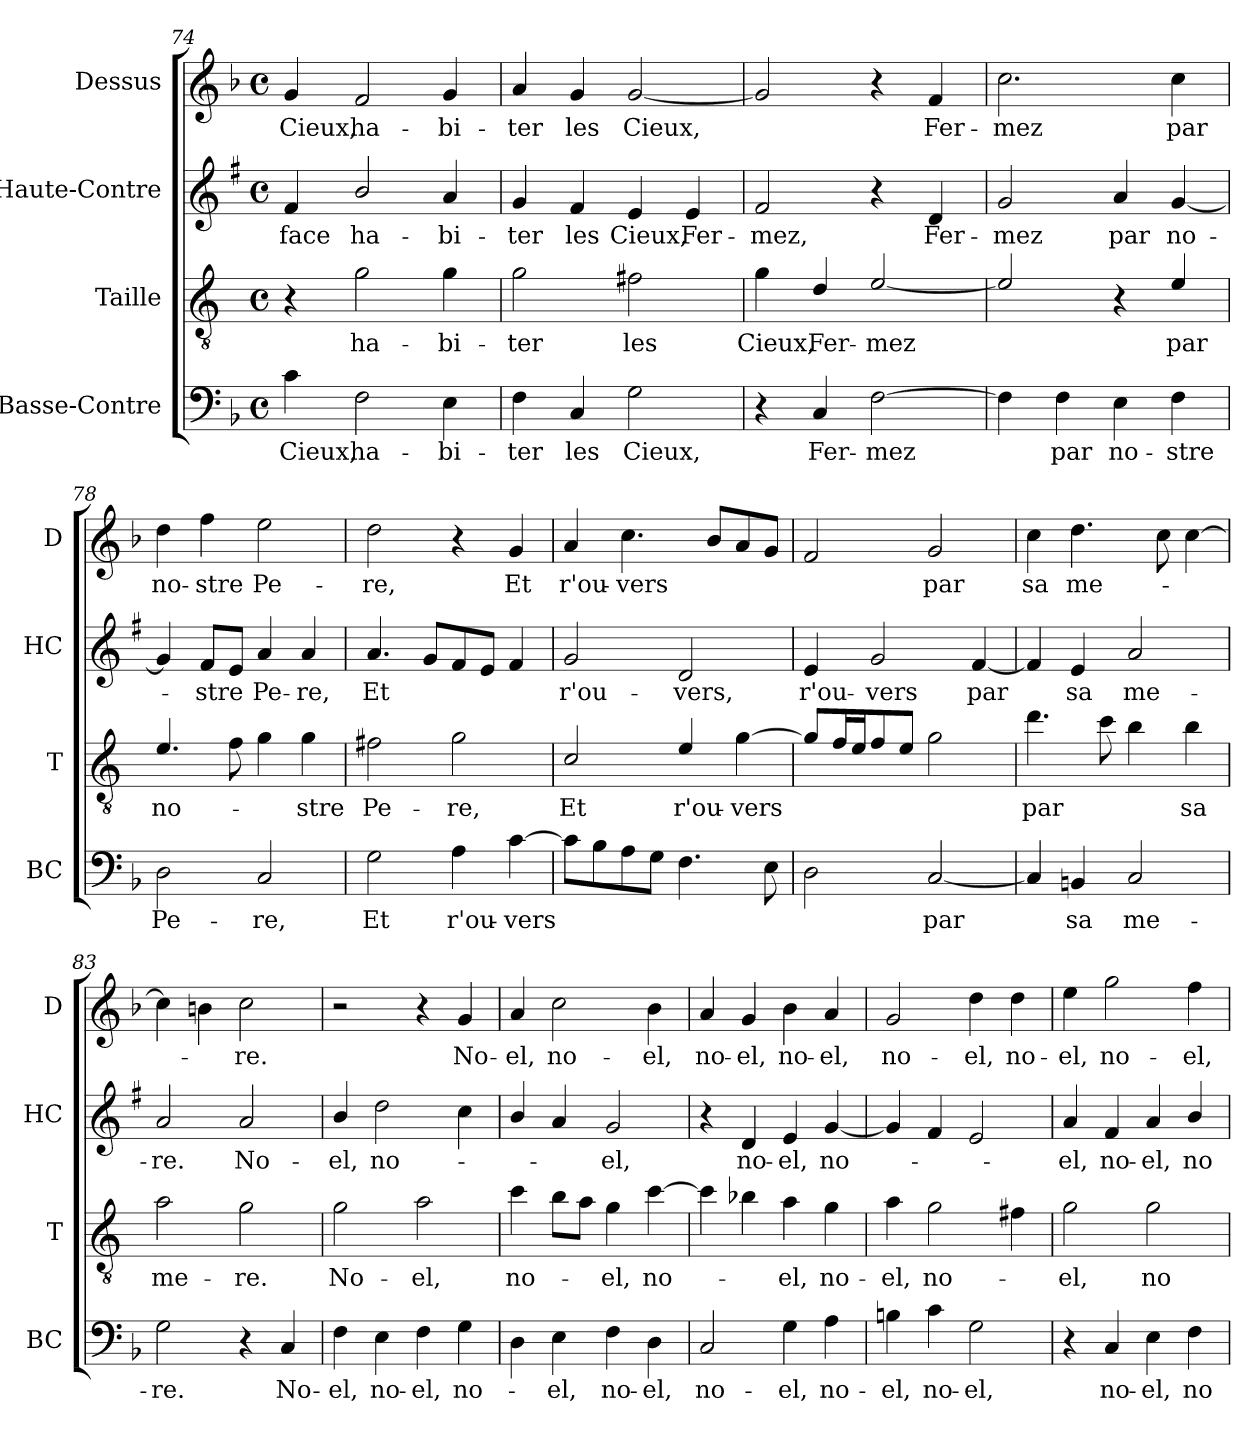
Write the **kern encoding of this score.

**kern	**text	**kern	**text	**kern	**text	**kern	**text
*part4	*part4	*part3	*part3	*part2	*part2	*part1	*part1
*staff4	*staff4	*staff3	*staff3	*staff2	*staff2	*staff1	*staff1
*I"Basse-Contre	*	*I"Taille	*	*I"Haute-Contre	*	*I"Dessus	*
*I'BC	*	*I'T	*	*I'HC	*	*I'D	*
*clefF4	*	*clefGv2	*	*clefG2	*	*clefG2	*
*	*	*ITrd4c7	*	*ITrd1c2	*	*	*
*k[b-]	*	*k[b-]	*	*k[b-]	*	*k[b-]	*
*F:	*	*F:	*	*F:	*	*F:	*
*M4/4	*	*M4/4	*	*M4/4	*	*M4/4	*
*met(c)	*	*met(c)	*	*met(c)	*	*met(c)	*
=74	=74	=74	=74	=74	=74	=74	=74
!	!LO:LY:b	!	!	!	!LO:LY:b	!	!LO:LY:b
4c\	Cieux,	4r	.	4e/	face	4g/	Cieux,
!	!LO:LY:b	!	!LO:LY:b	!	!LO:LY:b	!	!LO:LY:b
2F\	ha-	2c\	ha-	2a/	ha-	2f/	ha-
!	!LO:LY:b	!	!LO:LY:b	!	!LO:LY:b	!	!LO:LY:b
4E\	-bi-	4c\	-bi-	4g/	-bi-	4g/	-bi-
=75	=75	=75	=75	=75	=75	=75	=75
!	!LO:LY:b	!	!LO:LY:b	!	!LO:LY:b	!	!LO:LY:b
4F\	-ter	2c\	-ter	4f/	-ter	4a/	-ter
!	!LO:LY:b	!	!	!	!LO:LY:b	!	!LO:LY:b
4C/	les	.	.	4e/	les	4g/	les
!	!LO:LY:b	!	!LO:LY:b	!	!LO:LY:b	!	!LO:LY:b
2G\	Cieux,	2Bn\	les	4d/	Cieux,	[2g/	Cieux,
!	!	!	!	!	!LO:LY:b	!	!
.	.	.	.	4d/	Fer-	.	.
=76	=76	=76	=76	=76	=76	=76	=76
!	!	!	!LO:LY:b	!	!LO:LY:b	!	!
4r	.	4c\	Cieux,	2e/	-mez,	2g/]	.
!	!LO:LY:b	!	!LO:LY:b	!	!	!	!
4C/	Fer-	4G/	Fer-	.	.	.	.
!	!LO:LY:b	!	!LO:LY:b	!	!	!	!
[2F\	-mez	[2A/	-mez	4r	.	4r	.
!	!	!	!	!	!LO:LY:b	!	!LO:LY:b
.	.	.	.	4c/	Fer-	4f/	Fer-
=77	=77	=77	=77	=77	=77	=77	=77
!	!	!	!	!	!LO:LY:b	!	!LO:LY:b
4F\]	.	2A/]	.	2f/	-mez	2.cc\	-mez
!	!LO:LY:b	!	!	!	!	!	!
4F\	par	.	.	.	.	.	.
!	!LO:LY:b	!	!	!	!LO:LY:b	!	!
4E\	no-	4r	.	4g/	par	.	.
!	!LO:LY:b	!	!LO:LY:b	!	!LO:LY:b	!	!LO:LY:b
4F\	-stre	4A/	par	[4f/	no-	4cc\	par
=78	=78	=78	=78	=78	=78	=78	=78
!	!LO:LY:b	!	!LO:LY:b	!	!	!	!LO:LY:b
2D\	Pe-	4.A/	no-	4f/]	.	4dd\	no-
!	!	!	!	!	!LO:LY:b	!	!LO:LY:b
.	.	.	.	8e/L	-stre	4ff\	-stre
.	.	8B-\	.	8d/J	.	.	.
!	!LO:LY:b	!	!	!	!LO:LY:b	!	!LO:LY:b
2C/	-re,	4c\	.	4g/	Pe-	2ee\	Pe-
!	!	!	!LO:LY:b	!	!LO:LY:b	!	!
.	.	4c\	-stre	4g/	-re,	.	.
=79	=79	=79	=79	=79	=79	=79	=79
!	!LO:LY:b	!	!LO:LY:b	!	!LO:LY:b	!	!LO:LY:b
2G\	Et	2Bn\	Pe-	4.g/	Et	2dd\	-re,
.	.	.	.	8f/L	.	.	.
!	!LO:LY:b	!	!LO:LY:b	!	!	!	!
4A\	r'ou-	2c\	-re,	8e/	.	4r	.
.	.	.	.	8d/J	.	.	.
!	!LO:LY:b	!	!	!	!	!	!LO:LY:b
[4c\	-vers	.	.	4e/	.	4g/	Et
!!LO:LB:g=z
=80	=80	=80	=80	=80	=80	=80	=80
!	!	!	!LO:LY:b	!	!LO:LY:b	!	!LO:LY:b
8c\L]	.	2F/	Et	2f/	r'ou-	4a/	r'ou-
8B-\	.	.	.	.	.	.	.
!	!	!	!	!	!	!	!LO:LY:b
8A\	.	.	.	.	.	4.cc\	-vers
8G\J	.	.	.	.	.	.	.
!	!	!	!LO:LY:b	!	!LO:LY:b	!	!
4.F\	.	4A/	r'ou-	2c/	-vers,	.	.
.	.	.	.	.	.	8b-/L	.
!	!	!	!LO:LY:b	!	!	!	!
.	.	[4c\	-vers	.	.	8a/	.
8E\	.	.	.	.	.	8g/J	.
=81	=81	=81	=81	=81	=81	=81	=81
!	!	!	!	!	!LO:LY:b	!	!
2D\	.	8c/L]	.	4d/	r'ou-	2f/	.
.	.	16B-/L	.	.	.	.	.
.	.	16A/J	.	.	.	.	.
!	!	!	!	!	!LO:LY:b	!	!
.	.	8B-/	.	2f/	-vers	.	.
.	.	8A/J	.	.	.	.	.
!	!LO:LY:b	!	!	!	!	!	!LO:LY:b
[2C/	par	2c\	.	.	.	2g/	par
!	!	!	!	!	!LO:LY:b	!	!
.	.	.	.	[4e/	par	.	.
=82	=82	=82	=82	=82	=82	=82	=82
!	!	!	!LO:LY:b	!	!	!	!LO:LY:b
4C/]	.	4.g\	par	4e/]	.	4cc\	sa
!	!LO:LY:b	!	!	!	!LO:LY:b	!	!LO:LY:b
4BBn/	sa	.	.	4d/	sa	4.dd\	me-
.	.	8f\	.	.	.	.	.
!	!LO:LY:b	!	!	!	!LO:LY:b	!	!
2C/	me-	4e\	.	2g/	me-	.	.
.	.	.	.	.	.	8cc\	.
!	!	!	!LO:LY:b	!	!	!	!
.	.	4e\	sa	.	.	[4cc\	.
=83	=83	=83	=83	=83	=83	=83	=83
!	!LO:LY:b	!	!LO:LY:b	!	!LO:LY:b	!	!
2G\	-re.	2d\	me-	2g/	-re.	4cc\]	.
.	.	.	.	.	.	4bn\	.
!	!	!	!LO:LY:b	!	!LO:LY:b	!	!LO:LY:b
4r	.	2c\	-re.	2g/	No-	2cc\	-re.
!	!LO:LY:b	!	!	!	!	!	!
4C/	No-	.	.	.	.	.	.
=84	=84	=84	=84	=84	=84	=84	=84
!	!LO:LY:b	!	!LO:LY:b	!	!LO:LY:b	!	!
4F\	-el,	2c\	No-	4a/	-el,	2r	.
!	!LO:LY:b	!	!	!	!LO:LY:b	!	!
4E\	no-	.	.	2cc\	no-	.	.
!	!LO:LY:b	!	!LO:LY:b	!	!	!	!
4F\	-el,	2d\	-el,	.	.	4r	.
!	!LO:LY:b	!	!	!	!	!	!LO:LY:b
4G\	no-	.	.	4b-\	.	4g/	No-
=85	=85	=85	=85	=85	=85	=85	=85
!	!	!	!LO:LY:b	!	!	!	!LO:LY:b
4D\	.	4f\	no-	4a/	.	4a/	-el,
!	!LO:LY:b	!	!	!	!	!	!LO:LY:b
4E\	-el,	8e\L	.	4g/	.	2cc\	no-
.	.	8d\J	.	.	.	.	.
!	!LO:LY:b	!	!LO:LY:b	!	!LO:LY:b	!	!
4F\	no-	4c\	-el,	2f/	-el,	.	.
!	!LO:LY:b	!	!LO:LY:b	!	!	!	!LO:LY:b
4D\	-el,	[4f\	no-	.	.	4b-\	-el,
=86	=86	=86	=86	=86	=86	=86	=86
!	!LO:LY:b	!	!	!	!	!	!LO:LY:b
2C/	no-	4f\]	.	4r	.	4a/	no-
!	!	!	!	!	!LO:LY:b	!	!LO:LY:b
.	.	4e-X\	.	4c/	no-	4g/	-el,
!	!LO:LY:b	!	!LO:LY:b	!	!LO:LY:b	!	!LO:LY:b
4G\	-el,	4d\	-el,	4d/	-el,	4b-\	no-
!	!LO:LY:b	!	!LO:LY:b	!	!LO:LY:b	!	!LO:LY:b
4A\	no-	4c\	no-	[4f/	no-	4a/	-el,
!!LO:PB:g=z
=87	=87	=87	=87	=87	=87	=87	=87
!	!LO:LY:b	!	!LO:LY:b	!	!	!	!LO:LY:b
4Bn\	-el,	4d\	-el,	4f/]	.	2g/	no-
!	!LO:LY:b	!	!LO:LY:b	!	!	!	!
4c\	no-	2c\	no-	4e/	.	.	.
!	!LO:LY:b	!	!	!	!	!	!LO:LY:b
2G\	-el,	.	.	2d/	.	4dd\	-el,
!	!	!	!	!	!	!	!LO:LY:b
.	.	4Bn\	.	.	.	4dd\	no-
=88	=88	=88	=88	=88	=88	=88	=88
!	!	!	!LO:LY:b	!	!LO:LY:b	!	!LO:LY:b
4r	.	2c\	-el,	4g/	-el,	4ee\	-el,
!	!LO:LY:b	!	!	!	!LO:LY:b	!	!LO:LY:b
4C/	no-	.	.	4e/	no-	2gg\	no-
!	!LO:LY:b	!	!LO:LY:b	!	!LO:LY:b	!	!
4E\	-el,	2c\	no-	4g/	-el,	.	.
!	!LO:LY:b	!	!	!	!LO:LY:b	!	!LO:LY:b
4F\	no-	.	.	4a/	no-	4ff\	-el,
=	=	=	=	=	=	=	=
*-	*-	*-	*-	*-	*-	*-	*-
